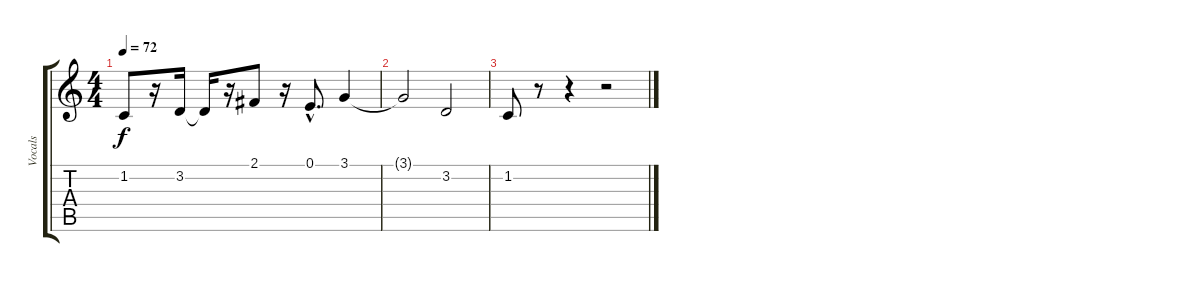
\track ("Vocals" "Vocals") {instrument lead6voice}
\staff {score tabs}
\tuning (E4 B3 G3 D3 A2 E2) {hide}
\ts (4 4)
\tempo 72
\clef g2
\ks c
1.2.8{dy f} r.16 3.2.16 3.2{t}.16 r.16 2.1.8 r.16 0.1{hac}.8{d} 3.1.4 |
3.1{t}.2 3.2.2 |
1.2.8 r.8 r.4 r.2
